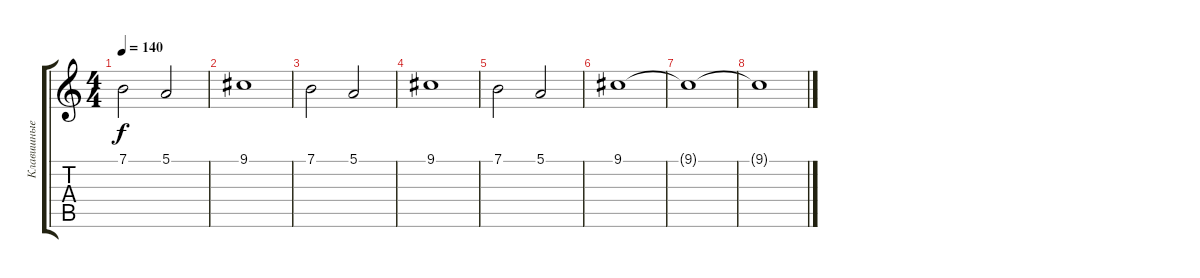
\track ("Клавишные" "Клавишные") {instrument pad7halo}
\staff {score tabs}
\tuning (E4 B3 G3 D3 A2 E2) {hide}
\ts (4 4)
\tempo 140
\clef g2
\ks c
7.1.2{dy f} 5.1.2 |
9.1.1 |
7.1.2 5.1.2 |
9.1.1 |
7.1.2 5.1.2 |
9.1.1 |
9.1{t}.1{volume 0} |
9.1{t}.1
